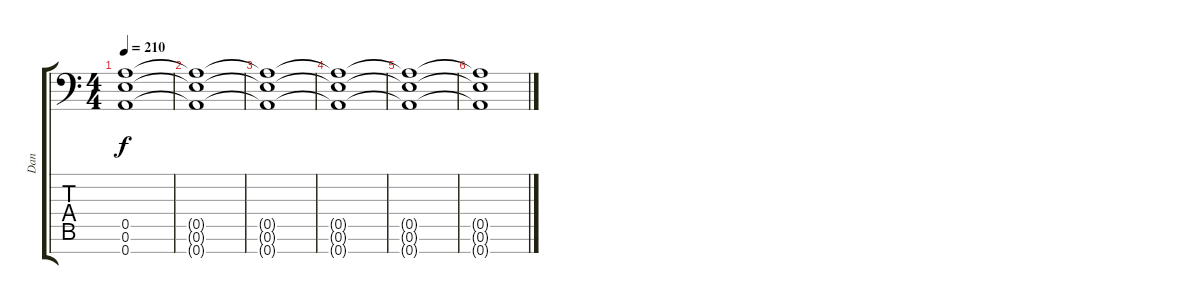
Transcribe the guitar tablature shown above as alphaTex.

\track ("Dan" "Dan") {instrument acousticguitarsteel}
\staff {score tabs}
\tuning (E4 B3 Gb3 D3 A2 E2 A1) {hide}
\ts (4 4)
\tempo 210
\clef f4
\ks aminor
(0.5{t} 0.6{t} 0.7{t}).1{dy f} |
(0.5{t} 0.6{t} 0.7{t}).1 |
(0.5{t} 0.6{t} 0.7{t}).1{volume 0} |
(0.5{t} 0.6{t} 0.7{t}).1 |
(0.5{t} 0.6{t} 0.7{t}).1 |
(0.5{t} 0.6{t} 0.7{t}).1
